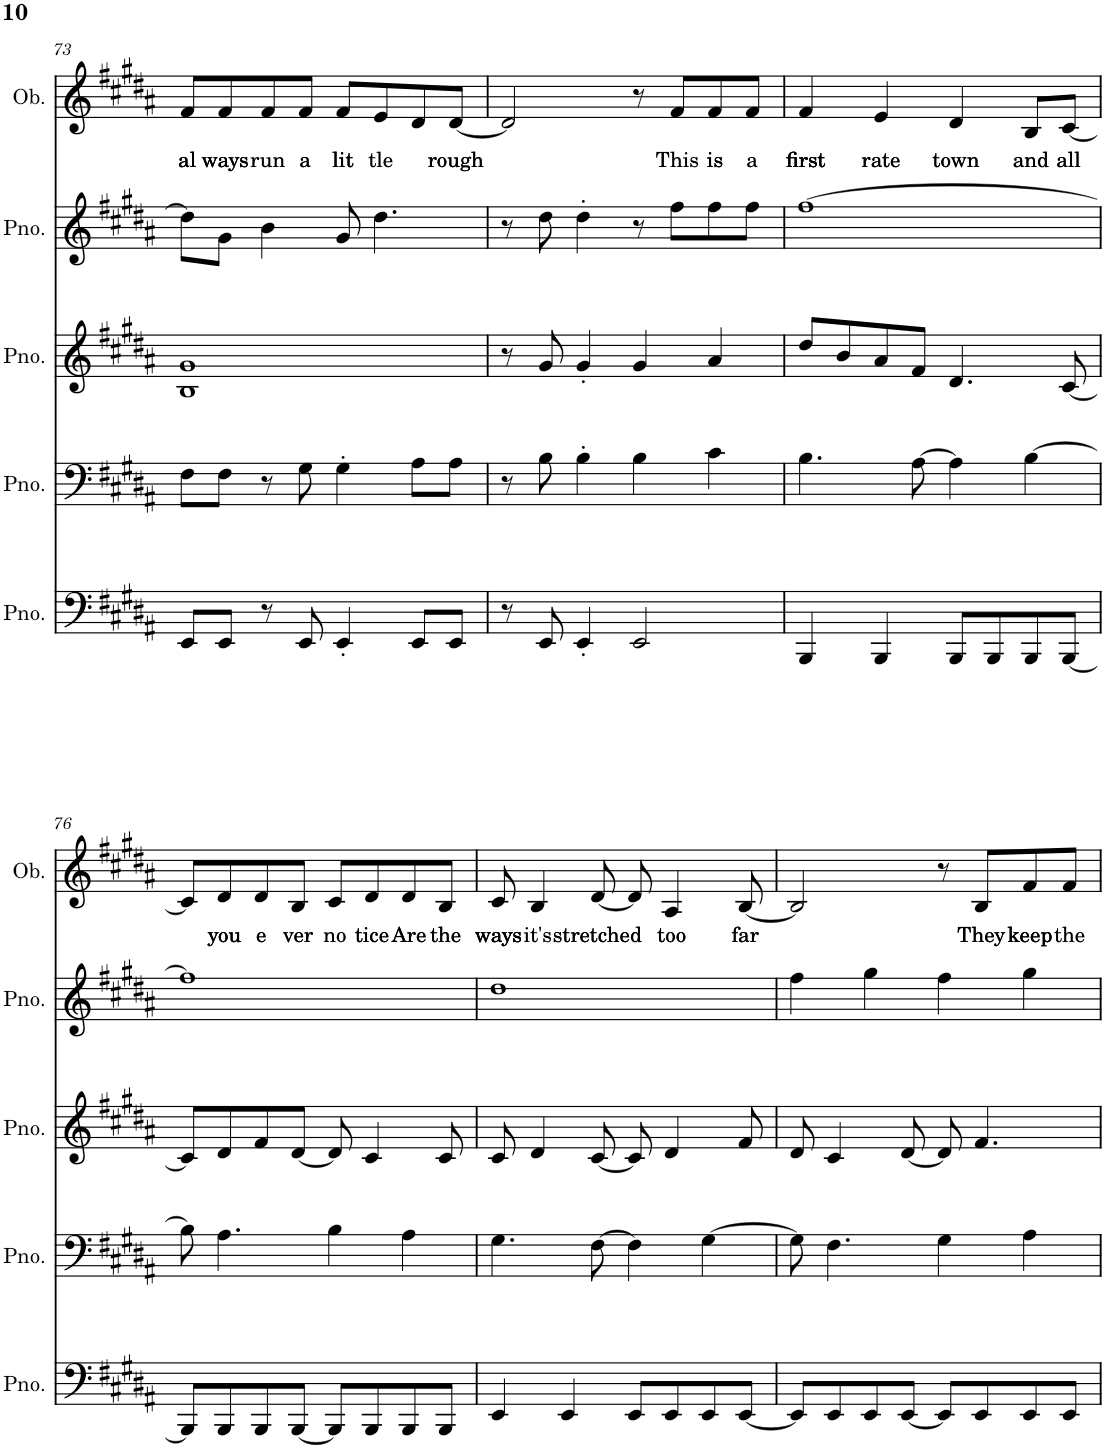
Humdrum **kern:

**kern	**kern	**kern	**kern	**kern	**text
*part5	*part4	*part3	*part2	*part1	*part1
*staff5	*staff4	*staff3	*staff2	*staff1	*staff1
*I"Piano, :bassNotes	*I"Piano, :tenorVoice	*I"Piano, :altoNotes	*I"Piano, :sopranoVoice	*I"Oboe, :soloVoice	*
*I'Pno.	*I'Pno.	*I'Pno.	*I'Pno.	*I'Ob.	*
!!LO:PB:g=z
*clefF4	*clefF4	*clefG2	*clefG2	*clefG2	*
*k[f#c#g#d#a#]	*k[f#c#g#d#a#]	*k[f#c#g#d#a#]	*k[f#c#g#d#a#]	*k[f#c#g#d#a#]	*
*M4/4	*M4/4	*M4/4	*M4/4	*M4/4	*
=73	=73	=73	=73	=73	=73
!	!	!	!	!	!LO:LY:b
8EE/L	8F#\L	1B 1g#	8dd#\L]	8f#/L	al
!	!	!	!	!	!LO:LY:b
8EE/J	8F#\J	.	8g#\J	8f#/	ways
!	!	!	!	!	!LO:LY:b
8r	8r	.	4b\	8f#/	run
!	!	!	!	!	!LO:LY:b
8EE/	8G#\	.	.	8f#/J	a
!	!	!	!	!	!LO:LY:b
4EE'/	4G#'\	.	8g#/	8f#/L	lit
!	!	!	!	!	!LO:LY:b
.	.	.	4.dd#\	8e/	tle
8EE/L	8A#\L	.	.	8d#/	.
!	!	!	!	!	!LO:LY:b
8EE/J	8A#\J	.	.	[8d#/J	rough
=74	=74	=74	=74	=74	=74
8r	8r	8r	8r	2d#/]	.
8EE/	8B\	8g#/	8dd#\	.	.
4EE'/	4B'\	4g#'/	4dd#'\	.	.
2EE/	4B\	4g#/	8r	8r	.
!	!	!	!	!	!LO:LY:b
.	.	.	8ff#\L	8f#/L	This
!	!	!	!	!	!LO:LY:b
.	4c#\	4a#/	8ff#\	8f#/	is
!	!	!	!	!	!LO:LY:b
.	.	.	8ff#\J	8f#/J	a
=75	=75	=75	=75	=75	=75
!	!	!	!	!	!LO:LY:b
4BBB/	4.B\	8dd#/L	[1ff#	4f#/	first
.	.	8b/	.	.	.
!	!	!	!	!	!LO:LY:b
4BBB/	.	8a#/	.	4e/	rate
.	[8A#\	8f#/J	.	.	.
!	!	!	!	!	!LO:LY:b
8BBB/L	4A#\]	4.d#/	.	4d#/	town
8BBB/	.	.	.	.	.
!	!	!	!	!	!LO:LY:b
8BBB/	[4B\	.	.	8B/L	and
!	!	!	!	!	!LO:LY:b
[8BBB/J	.	[8c#/	.	[8c#/J	all
!!LO:LB:g=z
=76	=76	=76	=76	=76	=76
8BBB/L]	8B\]	8c#/L]	1ff#]	8c#/L]	.
!	!	!	!	!	!LO:LY:b
8BBB/	4.A#\	8d#/	.	8d#/	you
!	!	!	!	!	!LO:LY:b
8BBB/	.	8f#/	.	8d#/	e
!	!	!	!	!	!LO:LY:b
[8BBB/J	.	[8d#/J	.	8B/J	ver
!	!	!	!	!	!LO:LY:b
8BBB/L]	4B\	8d#/]	.	8c#/L	no
!	!	!	!	!	!LO:LY:b
8BBB/	.	4c#/	.	8d#/	tice
!	!	!	!	!	!LO:LY:b
8BBB/	4A#\	.	.	8d#/	Are
!	!	!	!	!	!LO:LY:b
8BBB/J	.	8c#/	.	8B/J	the
=77	=77	=77	=77	=77	=77
!	!	!	!	!	!LO:LY:b
4EE/	4.G#\	8c#/	1dd#	8c#/	ways
!	!	!	!	!	!LO:LY:b
.	.	4d#/	.	4B/	it's
4EE/	.	.	.	.	.
!	!	!	!	!	!LO:LY:b
.	[8F#\	[8c#/	.	[8d#/	stretched
8EE/L	4F#\]	8c#/]	.	8d#/]	.
!	!	!	!	!	!LO:LY:b
8EE/	.	4d#/	.	4A#/	too
8EE/	[4G#\	.	.	.	.
!	!	!	!	!	!LO:LY:b
[8EE/J	.	8f#/	.	[8B/	far
=78	=78	=78	=78	=78	=78
8EE/L]	8G#\]	8d#/	4ff#\	2B/]	.
8EE/	4.F#\	4c#/	.	.	.
8EE/	.	.	4gg#\	.	.
[8EE/J	.	[8d#/	.	.	.
8EE/L]	4G#\	8d#/]	4ff#\	8r	.
!	!	!	!	!	!LO:LY:b
8EE/	.	4.f#/	.	8B/L	They
!	!	!	!	!	!LO:LY:b
8EE/	4A#\	.	4gg#\	8f#/	keep
!	!	!	!	!	!LO:LY:b
8EE/J	.	.	.	8f#/J	the
=	=	=	=	=	=
*-	*-	*-	*-	*-	*-
